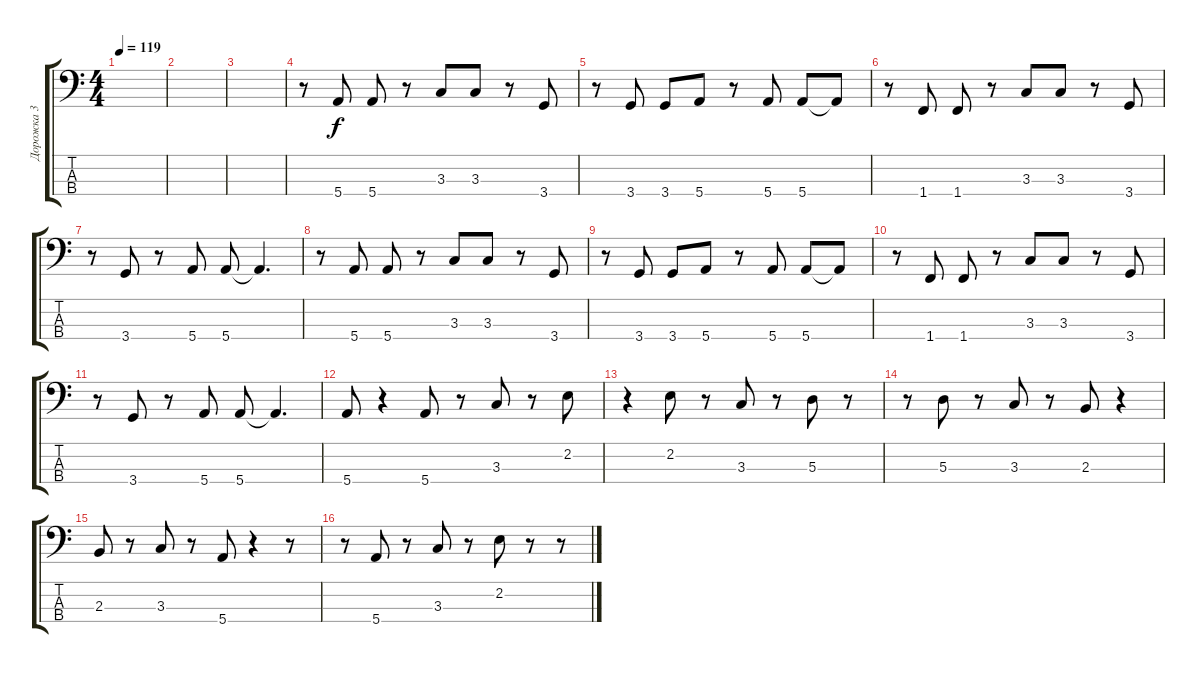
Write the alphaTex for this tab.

\track ("Дорожка 3" "Дорожка 3") {instrument electricbassfinger}
\staff {score tabs}
\tuning (G2 D2 A1 E1) {hide}
\ts (4 4)
\tempo 119
\clef f4
\ks c
|
|
|
r.8 5.4.8 5.4.8 r.8 3.3.8 3.3.8 r.8 3.4.8 |
r.8 3.4.8 3.4.8 5.4.8 r.8 5.4.8 5.4.8 5.4{t}.8 |
r.8 1.4.8 1.4.8 r.8 3.3.8 3.3.8 r.8 3.4.8 |
r.8 3.4.8 r.8 5.4.8 5.4.8 5.4{t}.4{d} |
r.8 5.4.8 5.4.8 r.8 3.3.8 3.3.8 r.8 3.4.8 |
r.8 3.4.8 3.4.8 5.4.8 r.8 5.4.8 5.4.8 5.4{t}.8 |
r.8 1.4.8 1.4.8 r.8 3.3.8 3.3.8 r.8 3.4.8 |
r.8 3.4.8 r.8 5.4.8 5.4.8 5.4{t}.4{d} |
5.4.8 r.4 5.4.8 r.8 3.3.8 r.8 2.2.8 |
r.4 2.2.8 r.8 3.3.8 r.8 5.3.8 r.8 |
r.8 5.3.8 r.8 3.3.8 r.8 2.3.8 r.4 |
2.3.8 r.8 3.3.8 r.8 5.4.8 r.4 r.8 |
r.8 5.4.8 r.8 3.3.8 r.8 2.2.8 r.8 r.8
